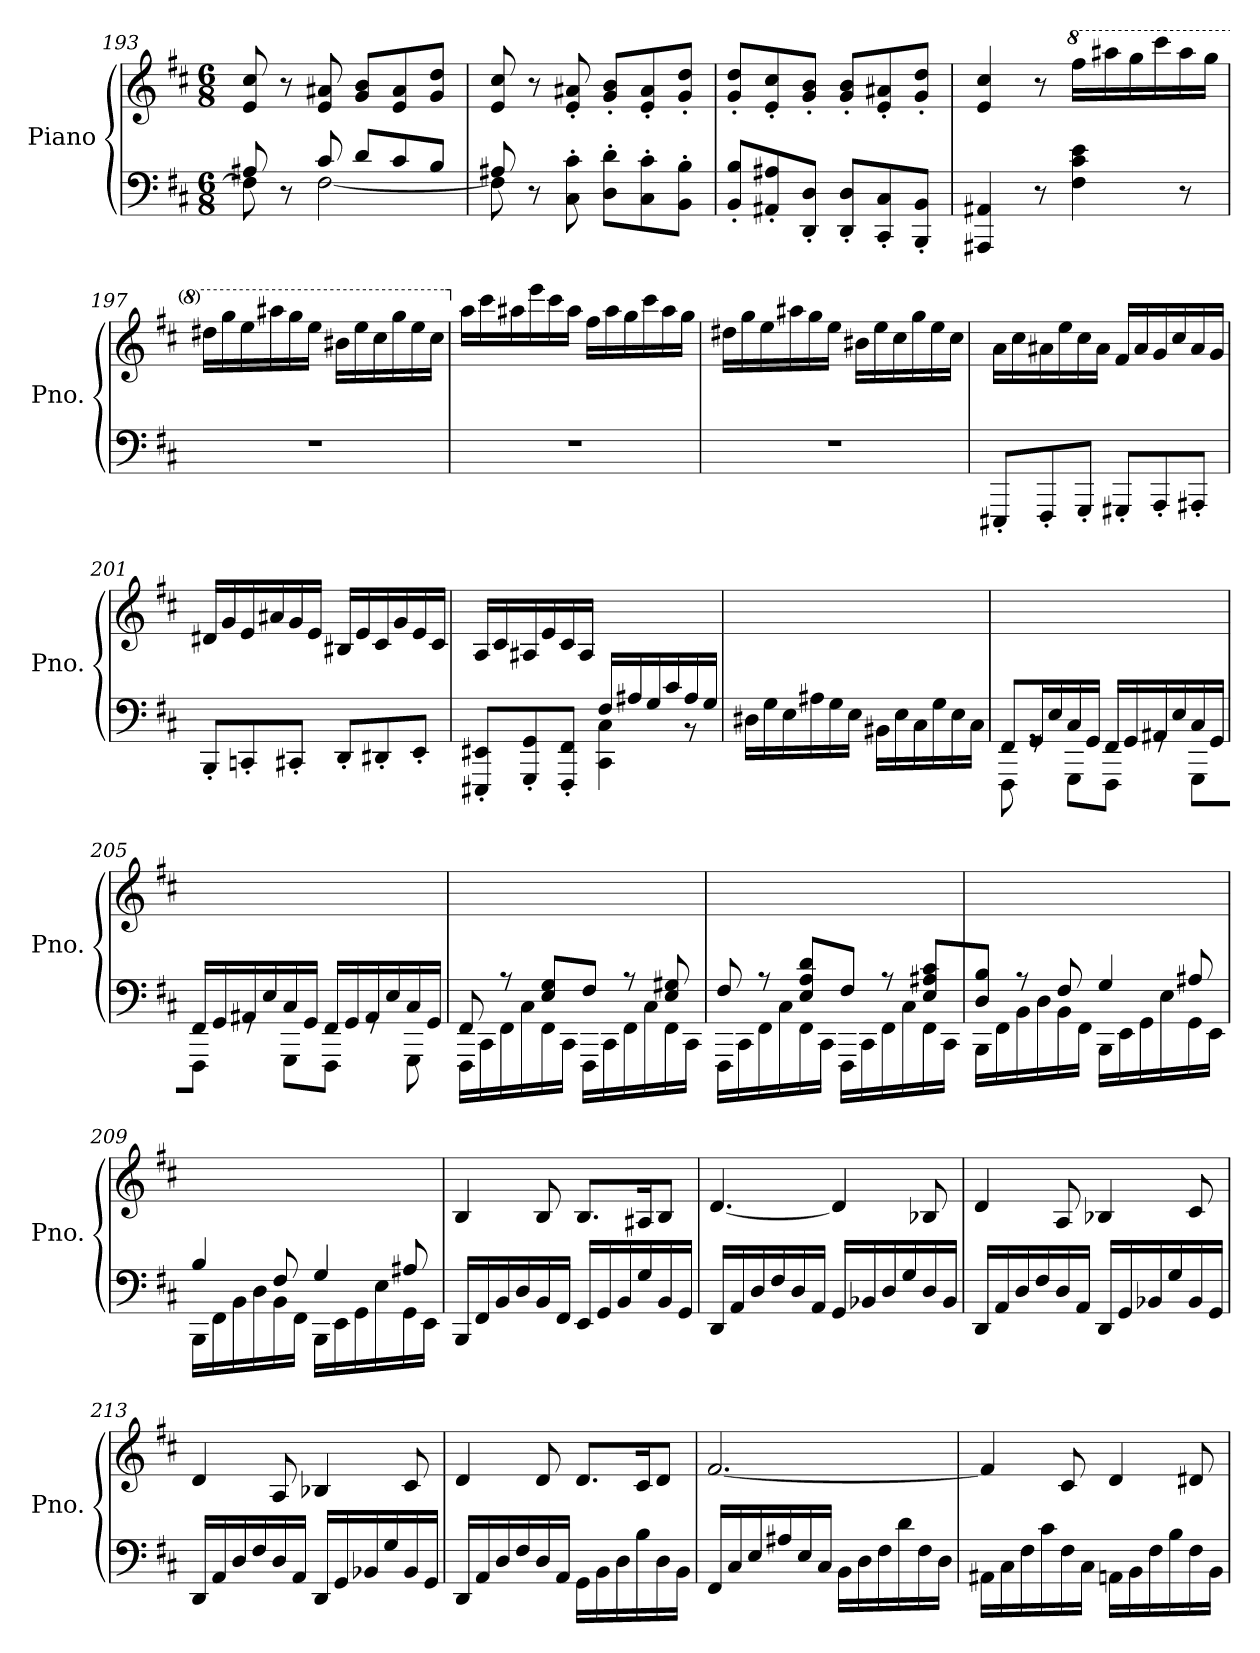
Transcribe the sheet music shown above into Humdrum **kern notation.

**kern	**kern
*part1	*part1
*staff2	*staff1
*I"Piano	*
*I'Pno.	*
*clefF4	*clefG2
*k[f#c#]	*k[f#c#]
*M6/8	*M6/8
=193	=193
*^	*
8A#X/	8F#\]	8e/ 8cc#/
8r	8ryy	8r
8c#/	[2F#\	8e/ 8a#X/
8d/L	.	8g/ 8b/L
8c#/	.	8e/ 8a#/
8B/J	.	8g/ 8dd/J
!!LO:LB:g=z
=194	=194	=194
8A#X/	8F#\]	8e/ 8cc#/
8r	8ryy	8r
8C#\' 8c#\'	2ryy	8e/' 8a#X/'
8D\' 8d\'L	.	8g/' 8b/'L
8C#\' 8c#\'	.	8e/' 8a#/'
8BB\' 8B\'J	.	8g/' 8dd/'J
*v	*v	*
=195	=195
8BB/' 8B/'L	8g/' 8dd/'L
8AA#X/' 8A#X/'	8e/' 8cc#/'
8DD/' 8D/'J	8g/' 8b/'J
8DD/' 8D/'L	8g/' 8b/'L
8CC#/' 8C#/'	8e/' 8a#X/'
8BBB/' 8BB/'J	8g/' 8dd/'J
=196	=196
4AAA#X/ 4AA#X/	4e/ 4cc#/
8r	8r
*	*8va
4F#\ 4c#\ 4e\	16fff#\LL
.	16aaa#X\
.	16ggg\
.	16cccc#\
8r	16aaa#\
.	16ggg\JJ
=197	=197
2.r	16ddd#X\LL
.	16ggg\
.	16eee\
.	16aaa#X\
.	16ggg\
.	16eee\JJ
.	16bb#X\LL
.	16eee\
.	16ccc#\
.	16ggg\
.	16eee\
.	16ccc#\JJ
=198	=198
*	*X8va
2.r	16aa\LL
.	16ccc#\
.	16aa#X\
.	16eee\
.	16ccc#\
.	16aa#\JJ
.	16ff#\LL
.	16aa#\
.	16gg\
.	16ccc#\
.	16aa#\
.	16gg\JJ
!!LO:LB:g=z
=199	=199
2.r	16dd#X\LL
.	16gg\
.	16ee\
.	16aa#X\
.	16gg\
.	16ee\JJ
.	16b#X\LL
.	16ee\
.	16cc#\
.	16gg\
.	16ee\
.	16cc#\JJ
=200	=200
8EEE#X'/L	16a\LL
.	16cc#\
8FFF#'/	16a#X\
.	16ee\
8GGG'/J	16cc#\
.	16a#\JJ
8GGG#X'/L	16f#/LL
.	16a#/
8AAA'/	16g/
.	16cc#/
8AAA#X'/J	16a#/
.	16g/JJ
=201	=201
8BBB'/L	16d#X/LL
.	16g/
8CCn'/	16e/
.	16a#X/
8CC#X'/J	16g/
.	16e/JJ
8DD'/L	16B#X/LL
.	16e/
8DD#X'/	16c#/
.	16g/
8EE'/J	16e/
.	16c#/JJ
=202	=202
*^	*
8EEE#X/' 8EE#X/'L	4.ryy	16A/LL
.	.	16c#/
8GGG/' 8GG/'	.	16A#X/
.	.	16e/
8FFF#/' 8FF#/'J	.	16c#/
.	.	16A#/JJ
16F#/LL	4CC#\ 4C#\	8ryy
16A#X/	.	.
16G/	.	4ryy
16c#/	.	.
16A#/	8r	.
16G/JJ	.	.
*v	*v	*
!!LO:PB:g=z
=203	=203
16D#X\LL	2.ryy
16G\	.
16E\	.
16A#X\	.
16G\	.
16E\JJ	.
16BB#X\LL	.
16E\	.
16C#\	.
16G\	.
16E\	.
16C#\JJ	.
=204	=204
*^	*
8FF#/L	8FFF#\	2.ryy
16GG/L	8rGG	.
16E/	.	.
16C#/	8GGG\L	.
16GG/JJ	.	.
16FF#/LL	8FFF#\J	.
16GG/	.	.
16AA#X/	8rGG	.
16E/	.	.
16C#/	8GGG\L	.
16GG/JJ	.	.
=205	=205	=205
16FF#/LL	8FFF#\J	2.ryy
16GG/	.	.
16AA#X/	8rGG	.
16E/	.	.
16C#/	8GGG\L	.
16GG/JJ	.	.
16FF#/LL	8FFF#\J	.
16GG/	.	.
16AA#/	8rGG	.
16E/	.	.
16C#/	8GGG\	.
16GG/JJ	.	.
=206	=206	=206
8FF#/	16FFF#\LL	2.ryy
.	16CC#\	.
8r	16FF#\	.
.	16C#\	.
8E/ 8G/L	16FF#\	.
.	16CC#\JJ	.
8F#/J	16FFF#\LL	.
.	16CC#\	.
8r	16FF#\	.
.	16C#\	.
8E/ 8G#X/	16FF#\	.
.	16CC#\JJ	.
!!LO:LB:g=z
=207	=207	=207
8F#/	16FFF#\LL	2.ryy
.	16CC#\	.
8r	16FF#\	.
.	16C#\	.
8E/ 8A/ 8d/L	16FF#\	.
.	16CC#\JJ	.
8F#/J	16FFF#\LL	.
.	16CC#\	.
8r	16FF#\	.
.	16C#\	.
8E/ 8A#X/ 8c#/L	16FF#\	.
.	16CC#\JJ	.
=208	=208	=208
8D/ 8B/J	16BBB\LL	2.ryy
.	16FF#\	.
8r	16BB\	.
.	16D\	.
8F#/	16BB\	.
.	16FF#\JJ	.
4G/	16BBB\LL	.
.	16EE\	.
.	16GG\	.
.	16E\	.
8A#X/	16GG\	.
.	16EE\JJ	.
=209	=209	=209
4B/	16BBB\LL	2.ryy
.	16FF#\	.
.	16BB\	.
.	16D\	.
8F#/	16BB\	.
.	16FF#\JJ	.
4G/	16BBB\LL	.
.	16EE\	.
.	16GG\	.
.	16E\	.
8A#X/	16GG\	.
.	16EE\JJ	.
*v	*v	*
=210	=210
16BBB/LL	4B/
16FF#/	.
16BB/	.
16D/	.
16BB/	8B/
16FF#/JJ	.
16EE/LL	8.B/L
16GG/	.
16BB/	.
16G/	16A#X/K
16BB/	8B/J
16GG/JJ	.
!!LO:LB:g=z
=211	=211
16DD/LL	[4.d/
16AA/	.
16D/	.
16F#/	.
16D/	.
16AA/JJ	.
16GG/LL	4d/]
16BB-X/	.
16D/	.
16G/	.
16D/	8B-X/
16BB-/JJ	.
=212	=212
16DD/LL	4d/
16AA/	.
16D/	.
16F#/	.
16D/	8A/
16AA/JJ	.
16DD/LL	4B-X/
16GG/	.
16BB-X/	.
16G/	.
16BB-/	8c#/
16GG/JJ	.
=213	=213
16DD/LL	4d/
16AA/	.
16D/	.
16F#/	.
16D/	8A/
16AA/JJ	.
16DD/LL	4B-X/
16GG/	.
16BB-X/	.
16G/	.
16BB-/	8c#/
16GG/JJ	.
=214	=214
16DD/LL	4d/
16AA/	.
16D/	.
16F#/	.
16D/	8d/
16AA/JJ	.
16GG\LL	8.d/L
16BB\	.
16D\	.
16B\	16c#/K
16D\	8d/J
16BB\JJ	.
!!LO:LB:g=z
=215	=215
16FF#/LL	[2.f#/
16C#/	.
16E/	.
16A#X/	.
16E/	.
16C#/JJ	.
16BB\LL	.
16D\	.
16F#\	.
16d\	.
16F#\	.
16D\JJ	.
=216	=216
16AA#X\LL	4f#/]
16C#\	.
16F#\	.
16c#\	.
16F#\	8c#/
16C#\JJ	.
16AAn\LL	4d/
16BB\	.
16F#\	.
16B\	.
16F#\	8d#X/
16BB\JJ	.
=	=
*-	*-
